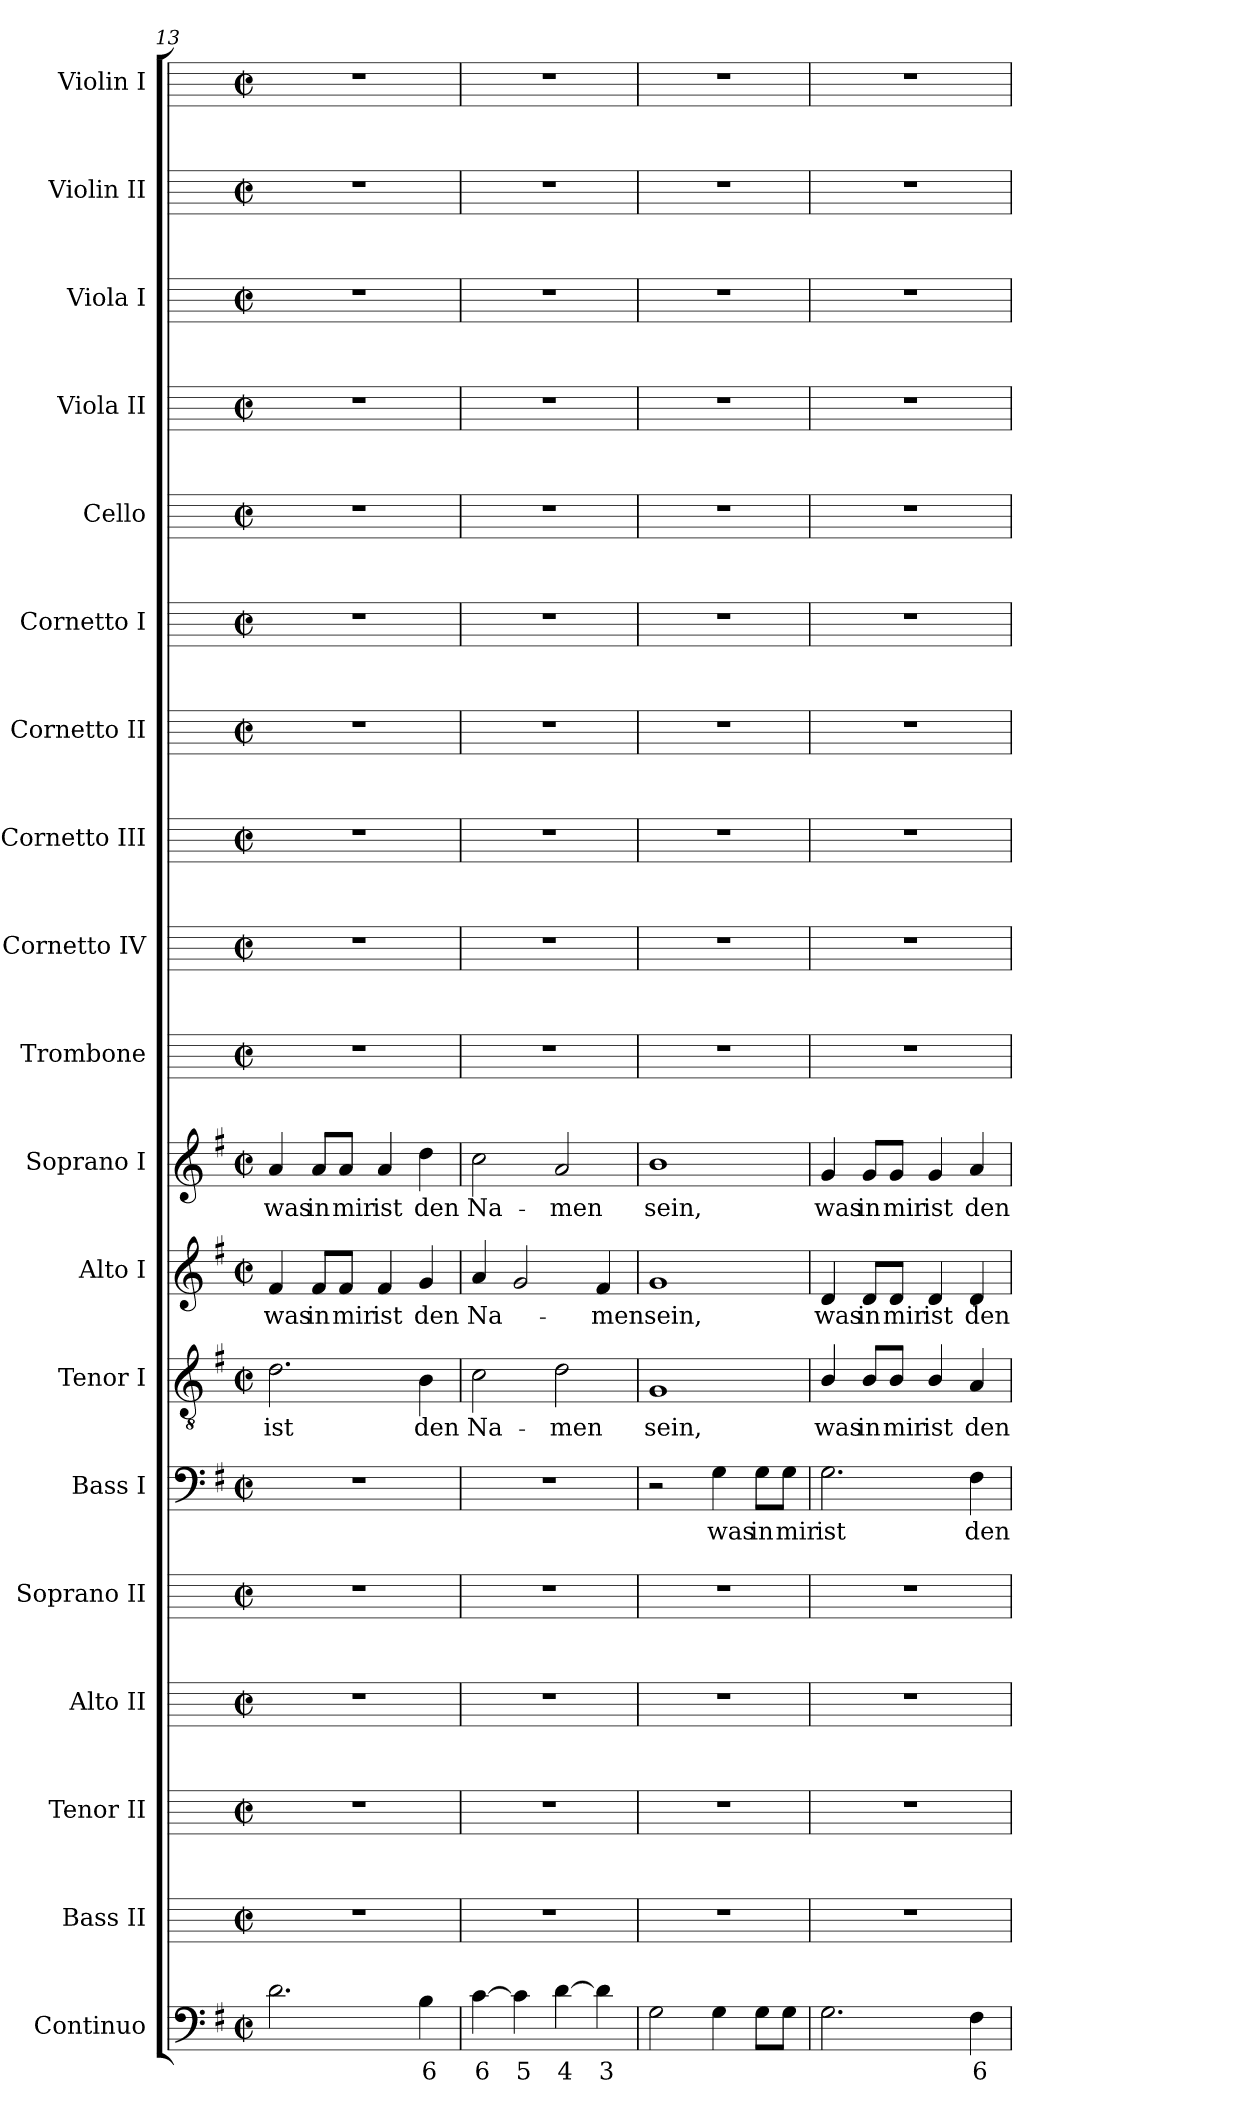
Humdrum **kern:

**kern	**text	**kern	**kern	**kern	**kern	**kern	**text	**kern	**text	**kern	**text	**kern	**text	**kern	**kern	**kern	**kern	**kern	**kern	**kern	**kern	**kern	**kern
*part19	*part19	*part18	*part17	*part16	*part15	*part14	*part14	*part13	*part13	*part12	*part12	*part11	*part11	*part10	*part9	*part8	*part7	*part6	*part5	*part4	*part3	*part2	*part1
*staff19	*staff19	*staff18	*staff17	*staff16	*staff15	*staff14	*staff14	*staff13	*staff13	*staff12	*staff12	*staff11	*staff11	*staff10	*staff9	*staff8	*staff7	*staff6	*staff5	*staff4	*staff3	*staff2	*staff1
*I"Continuo	*	*I"Bass II	*I"Tenor II	*I"Alto II	*I"Soprano II	*I"Bass I	*	*I"Tenor I	*	*I"Alto I	*	*I"Soprano I	*	*I"Trombone	*I"Cornetto IV	*I"Cornetto III	*I"Cornetto II	*I"Cornetto I	*I"Cello	*I"Viola II	*I"Viola I	*I"Violin II	*I"Violin I
*	*	*I'B II	*I'T II	*I'A II	*I'S II	*I'B I	*	*I'T I	*	*I'A I	*	*I'S I	*	*I'Tb	*I'Cn IV	*I'Cn III	*I'Cn II	*I'Cn I	*	*I'Vl II	*I'Vl I	*I'Vn II	*I'Vn I
*clefF4	*	*	*	*	*	*clefF4	*	*clefGv2	*	*clefG2	*	*clefG2	*	*	*	*	*	*	*	*	*	*	*
*	*	*ITrd4c7	*ITrd4c7	*	*	*	*	*	*	*	*	*	*	*	*	*	*	*	*	*	*	*	*
*k[f#]	*	*	*	*	*	*k[f#]	*	*k[f#]	*	*k[f#]	*	*k[f#]	*	*	*	*	*	*	*	*	*	*	*
*G:	*	*	*	*	*	*G:	*	*G:	*	*G:	*	*G:	*	*	*	*	*	*	*	*	*	*	*
*M2/2	*	*M2/2	*M2/2	*M2/2	*M2/2	*M2/2	*	*M2/2	*	*M2/2	*	*M2/2	*	*M2/2	*M2/2	*M2/2	*M2/2	*M2/2	*M2/2	*M2/2	*M2/2	*M2/2	*M2/2
*met(c|)	*	*met(c|)	*met(c|)	*met(c|)	*met(c|)	*met(c|)	*	*met(c|)	*	*met(c|)	*	*met(c|)	*	*met(c|)	*met(c|)	*met(c|)	*met(c|)	*met(c|)	*met(c|)	*met(c|)	*met(c|)	*met(c|)	*met(c|)
=13	=13	=13	=13	=13	=13	=13	=13	=13	=13	=13	=13	=13	=13	=13	=13	=13	=13	=13	=13	=13	=13	=13	=13
!	!	!	!	!	!	!	!	!	!LO:LY:b	!	!LO:LY:b	!	!LO:LY:b	!	!	!	!	!	!	!	!	!	!
2.d	.	1r	1r	1r	1r	1r	.	2.d	ist	4f#	was	4a	was	1r	1r	1r	1r	1r	1r	1r	1r	1r	1r
!	!	!	!	!	!	!	!	!	!	!	!LO:LY:b	!	!LO:LY:b	!	!	!	!	!	!	!	!	!	!
.	.	.	.	.	.	.	.	.	.	8f#/L	in	8a/L	in	.	.	.	.	.	.	.	.	.	.
!	!	!	!	!	!	!	!	!	!	!	!LO:LY:b	!	!LO:LY:b	!	!	!	!	!	!	!	!	!	!
.	.	.	.	.	.	.	.	.	.	8f#/J	mir	8a/J	mir	.	.	.	.	.	.	.	.	.	.
!	!	!	!	!	!	!	!	!	!	!	!LO:LY:b	!	!LO:LY:b	!	!	!	!	!	!	!	!	!	!
.	.	.	.	.	.	.	.	.	.	4f#	ist	4a	ist	.	.	.	.	.	.	.	.	.	.
!	!LO:LY:b	!	!	!	!	!	!	!	!LO:LY:b	!	!LO:LY:b	!	!LO:LY:b	!	!	!	!	!	!	!	!	!	!
4B	6	.	.	.	.	.	.	4B	den	4g	den	4dd	den	.	.	.	.	.	.	.	.	.	.
=14	=14	=14	=14	=14	=14	=14	=14	=14	=14	=14	=14	=14	=14	=14	=14	=14	=14	=14	=14	=14	=14	=14	=14
!	!LO:LY:b	!	!	!	!	!	!	!	!LO:LY:b	!	!LO:LY:b	!	!LO:LY:b	!	!	!	!	!	!	!	!	!	!
[4c	6	1r	1r	1r	1r	1r	.	2c	Na-	4a	Na-	2cc	Na-	1r	1r	1r	1r	1r	1r	1r	1r	1r	1r
!	!LO:LY:b	!	!	!	!	!	!	!	!	!	!	!	!	!	!	!	!	!	!	!	!	!	!
4c]	5	.	.	.	.	.	.	.	.	2g	.	.	.	.	.	.	.	.	.	.	.	.	.
!	!LO:LY:b	!	!	!	!	!	!	!	!LO:LY:b	!	!	!	!LO:LY:b	!	!	!	!	!	!	!	!	!	!
[4d	4	.	.	.	.	.	.	2d	-men	.	.	2a	-men	.	.	.	.	.	.	.	.	.	.
!	!LO:LY:b	!	!	!	!	!	!	!	!	!	!LO:LY:b	!	!	!	!	!	!	!	!	!	!	!	!
4d]	3	.	.	.	.	.	.	.	.	4f#	-men	.	.	.	.	.	.	.	.	.	.	.	.
=15	=15	=15	=15	=15	=15	=15	=15	=15	=15	=15	=15	=15	=15	=15	=15	=15	=15	=15	=15	=15	=15	=15	=15
!	!	!	!	!	!	!	!	!	!LO:LY:b	!	!LO:LY:b	!	!LO:LY:b	!	!	!	!	!	!	!	!	!	!
2G	.	1r	1r	1r	1r	2r	.	1G	sein,	1g	sein,	1b	sein,	1r	1r	1r	1r	1r	1r	1r	1r	1r	1r
!	!	!	!	!	!	!	!LO:LY:b	!	!	!	!	!	!	!	!	!	!	!	!	!	!	!	!
4G	.	.	.	.	.	4G	was	.	.	.	.	.	.	.	.	.	.	.	.	.	.	.	.
!	!	!	!	!	!	!	!LO:LY:b	!	!	!	!	!	!	!	!	!	!	!	!	!	!	!	!
8GL	.	.	.	.	.	8G\L	in	.	.	.	.	.	.	.	.	.	.	.	.	.	.	.	.
!	!	!	!	!	!	!	!LO:LY:b	!	!	!	!	!	!	!	!	!	!	!	!	!	!	!	!
8GJ	.	.	.	.	.	8G\J	mir	.	.	.	.	.	.	.	.	.	.	.	.	.	.	.	.
=16	=16	=16	=16	=16	=16	=16	=16	=16	=16	=16	=16	=16	=16	=16	=16	=16	=16	=16	=16	=16	=16	=16	=16
!	!	!	!	!	!	!	!LO:LY:b	!	!LO:LY:b	!	!LO:LY:b	!	!LO:LY:b	!	!	!	!	!	!	!	!	!	!
2.G	.	1r	1r	1r	1r	2.G	ist	4B/	was	4d	was	4g	was	1r	1r	1r	1r	1r	1r	1r	1r	1r	1r
!	!	!	!	!	!	!	!	!	!LO:LY:b	!	!LO:LY:b	!	!LO:LY:b	!	!	!	!	!	!	!	!	!	!
.	.	.	.	.	.	.	.	8B/L	in	8d/L	in	8g/L	in	.	.	.	.	.	.	.	.	.	.
!	!	!	!	!	!	!	!	!	!LO:LY:b	!	!LO:LY:b	!	!LO:LY:b	!	!	!	!	!	!	!	!	!	!
.	.	.	.	.	.	.	.	8B/J	mir	8d/J	mir	8g/J	mir	.	.	.	.	.	.	.	.	.	.
!	!	!	!	!	!	!	!	!	!LO:LY:b	!	!LO:LY:b	!	!LO:LY:b	!	!	!	!	!	!	!	!	!	!
.	.	.	.	.	.	.	.	4B/	ist	4d	ist	4g	ist	.	.	.	.	.	.	.	.	.	.
!	!LO:LY:b	!	!	!	!	!	!LO:LY:b	!	!LO:LY:b	!	!LO:LY:b	!	!LO:LY:b	!	!	!	!	!	!	!	!	!	!
4F#	6	.	.	.	.	4F#	den	4A	den	4d	den	4a	den	.	.	.	.	.	.	.	.	.	.
=	=	=	=	=	=	=	=	=	=	=	=	=	=	=	=	=	=	=	=	=	=	=	=
*-	*-	*-	*-	*-	*-	*-	*-	*-	*-	*-	*-	*-	*-	*-	*-	*-	*-	*-	*-	*-	*-	*-	*-
